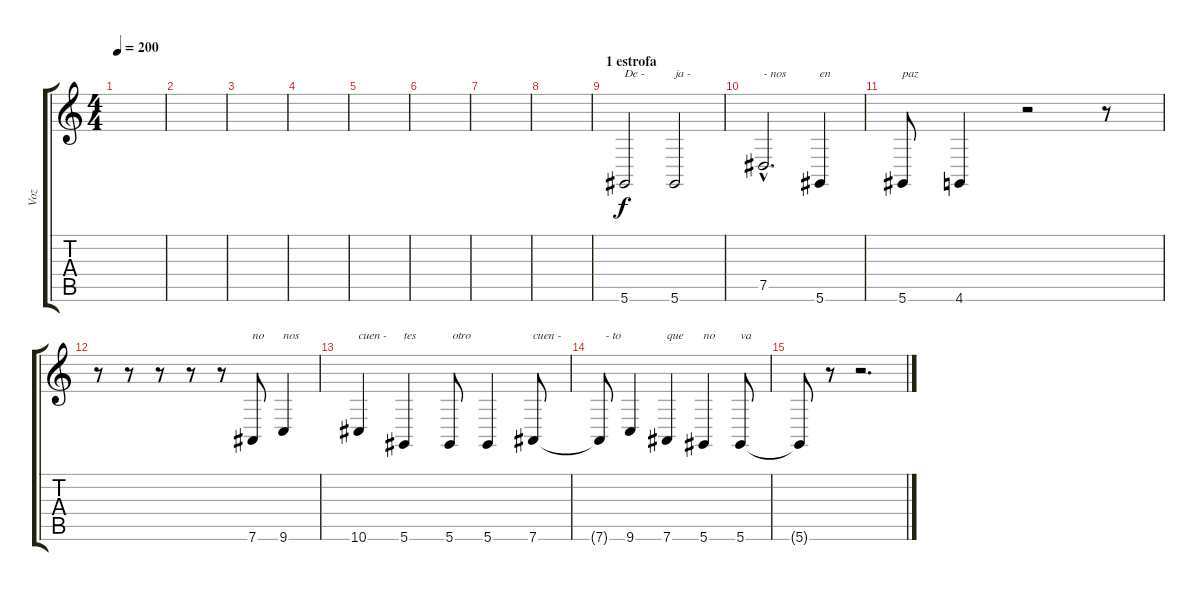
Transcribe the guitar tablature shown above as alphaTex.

\track ("Voz" "Voz") {instrument oboe}
\staff {score tabs}
\tuning (Eb4 Bb3 Gb3 Db3 Ab2 Eb2) {hide}
\ts (4 4)
\tempo 200
\clef g2
\ks c
|
|
|
|
|
|
|
|
\section ("" "1 estrofa")
5.6.2{txt "De -"} 5.6.2{txt "ja -"} |
7.5{hac}.2{d txt "- nos"} 5.6.4{txt "en"} |
5.6.8{txt "paz"} 4.6.4 r.2 r.8 |
r.8 r.8 r.8 r.8 r.8 7.6.8{txt "no"} 9.6.4{txt "nos"} |
10.6.4{txt "cuen -"} 5.6.4{txt "tes"} 5.6.8{txt " otro"} 5.6.4 7.6.8{txt "cuen -"} |
7.6{t}.8{txt "  - to"} 9.6.4 7.6.4{txt "que"} 5.6.4{txt "no"} 5.6.8{txt "va"} |
5.6{t}.8 r.8 r.2{d}
